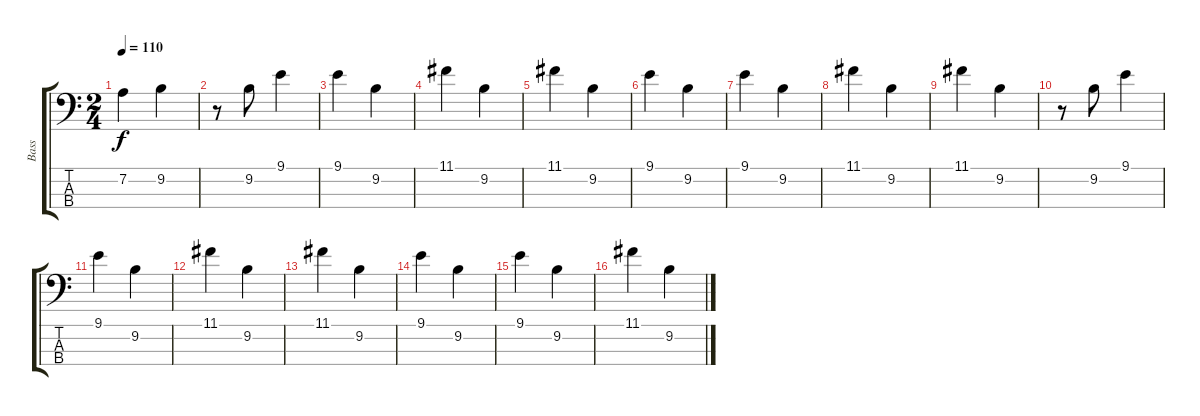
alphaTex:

\track ("Bass" "Bass") {instrument acousticbass}
\staff {score tabs}
\tuning (G2 D2 A1 E1) {hide}
\ts (2 4)
\tempo 110
\clef f4
\ks c
7.2.4{dy f} 9.2.4 |
r.8 9.2.8 9.1.4 |
9.1.4 9.2.4 |
11.1.4 9.2.4 |
11.1.4 9.2.4 |
9.1.4 9.2.4 |
9.1.4 9.2.4 |
11.1.4 9.2.4 |
11.1.4 9.2.4 |
r.8 9.2.8 9.1.4 |
9.1.4 9.2.4 |
11.1.4 9.2.4 |
11.1.4 9.2.4 |
9.1.4 9.2.4 |
9.1.4 9.2.4 |
11.1.4 9.2.4
